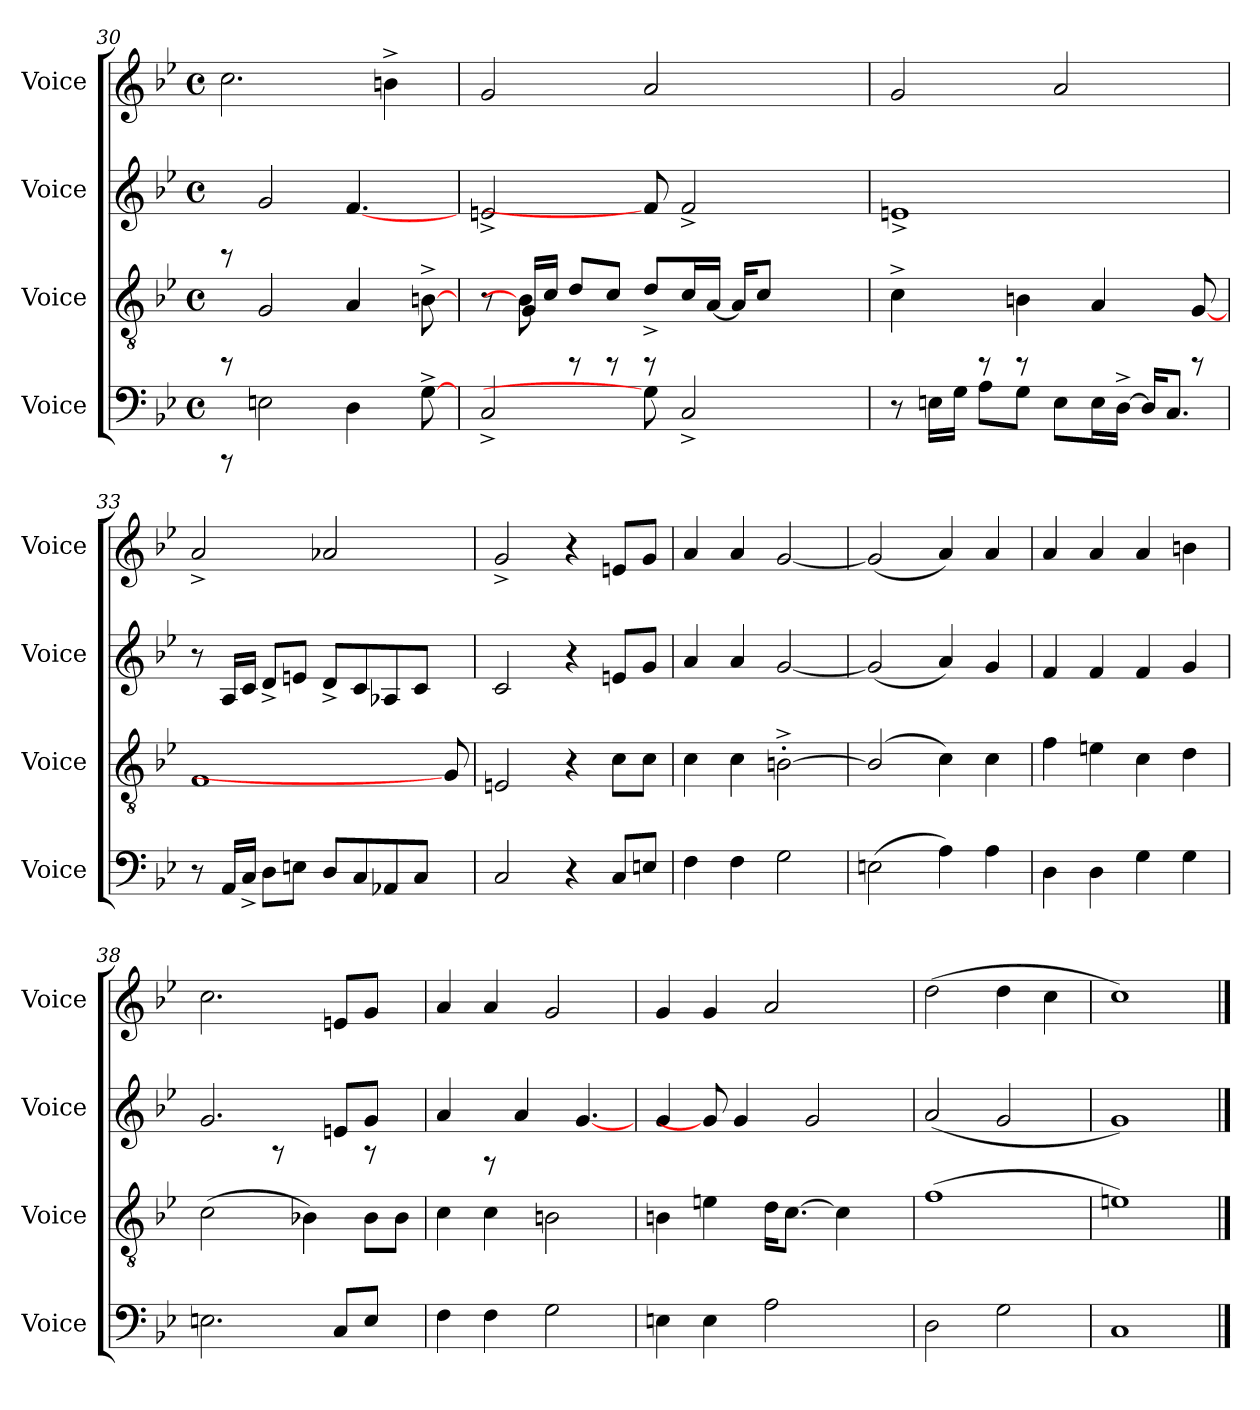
**kern	**kern	**kern	**kern
*part4	*part3	*part2	*part1
*staff4	*staff3	*staff2	*staff1
*I"Voice	*I"Voice	*I"Voice	*I"Voice
*I'Voice	*I'Voice	*I'Voice	*I'Voice
!!LO:LB:g=z
*clefF4	*clefGv2	*clefG2	*clefG2
*k[b-e-]	*k[b-e-]	*k[b-e-]	*k[b-e-]
*M4/4	*M4/4	*M4/4	*M4/4
*met(c)	*met(c)	*met(c)	*met(c)
=30	=30	=30	=30
8rGGG	8rCC	8rD	2.cc\
2E\	2G/	2g/	.
4D\	4A/	[4.f/	.
.	.	.	4b^<\
[8G^<\	[8B^<\	.	.
=31	=31	=31	=31
*	*^	*	*
2C^>^</	8r	8ryy	2e^</	2g/
.	8B\]	16G/LL	.	.
.	.	16c/JJ	.	.
.	8rCC	8d/L	.	.
.	8rCC	8c/J	.	.
8G\]	8rCC	8d^>/L	8f/]	2a/
2C^</	8.ryy	16c/L	2f^>/	.
.	.	[<16A/JJ	.	.
.	.	16A/KL]	.	.
.	4ryy	8c/J	.	.
.	.	8.ryy	.	.
.	.	.	.	8ryy
.	16ryy	.	.	.
=32	=32	=32	=32	=32
*	*	*^	*	*
8r	4c^<\	4.ryy	2..ryy	1e^<	2g/
16E\LL	.	.	.	.	.
16G\JJ	.	.	.	.	.
8A\L	8rCC	.	.	.	.
8G\J	8rCC	4B\	.	.	.
8E\L	2ryy	.	.	.	2a/
16E\L	.	4A/	.	.	.
[<16D^<\JJ	.	.	.	.	.
16D/KL]	.	.	.	.	.
8.C/J	.	.	.	.	.
.	.	[8G/	8rCC	.	.
*	*v	*v	*v	*	*
!!LO:PB:g=z
=33	=33	=33	=33
8r	1F	8r	2a^</
16AA/LL	.	16A/LL	.
16C^</JJ	.	16c/JJ	.
8D\L	.	8d^</L	.
8E\J	.	8e/J	.
8D/L	.	8d^>/L	2a-X/
8C/	.	8c/	.
8AA-X/	.	8A-X/	.
8C/J	.	8c/J	.
8ryy	8G/]	8ryy	8ryy
=34	=34	=34	=34
2C/	2E/	2c/	2g^</
4r	4r	4r	4r
8C/L	8c\L	8e/L	8e/L
8E/J	8c\J	8g/J	8g/J
=35	=35	=35	=35
4F\	4c\	4a/	4a/
4F\	4c\	4a/	4a/
2G\	[<2B^>'>\	[<2g/	[<2g/
!!LO:LB:g=z
=36	=36	=36	=36
(>2E\	(>2B/]	(<2g/]	(<2g/]
4A\)	4c\)	4a/)	4a/)
4A\	4c\	4g/	4a/
=37	=37	=37	=37
4D\	4f\	4f/	4a/
4D\	4e\	4f/	4a/
4G\	4c\	4f/	4a/
4G\	4d\	4g/	4b\
=38	=38	=38	=38
*	*^	*	*
2.E\	(>2c\	2..ryy	2.g/	2.cc\
.	8rff	.	.	.
.	4B-X\)	.	.	.
8C/L	.	.	8e/L	8e/L
8E/J	8B-\L	8rff	8g/J	8g/J
8ryy	8B-\J	8ryy	8ryy	8ryy
*	*v	*v	*	*
!!LO:LB:g=z
=39	=39	=39	=39
4F\	4c\	4a/	4a/
4F\	4c\	8rE	4a/
.	.	4a/	.
2G\	2B\	.	2g/
.	.	[4.g/	.
=40	=40	=40	=40
4E\	4B\	4g/	4g/
4E\	4e\	8g/]	4g/
.	.	4g/	.
2A\	16d\KL	.	2a/
.	[>8.c\J	.	.
.	.	2g/	.
.	4c\]	.	.
8ryy	8ryy	.	8ryy
=41	=41	=41	=41
2D\	(>1f	(<2a/	(>2dd\
2G\	.	2g/	4dd\
.	.	.	4cc\
=42	=42	=42	=42
1C	1e)	1g)	1cc)
==	==	==	==
*-	*-	*-	*-
